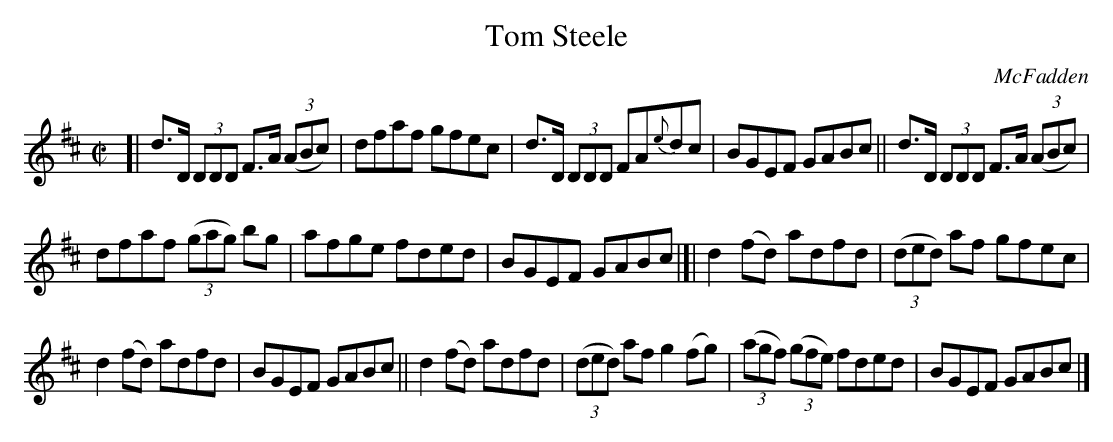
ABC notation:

X:1
T: Tom Steele
O: McFadden
M: C|
L: 1/8
K: D
[|\
d>D (3DDD F>A (3(ABc) | dfaf gfec |\
d>D (3DDD FA{e}dc | BGEF GABc ||\
d>D (3DDD F>A (3(ABc) |
dfaf (3(gag) bg | afge fded | BGEF GABc |[|\
d2(fd) adfd | (3(ded) af gfec |
d2(fd) adfd | BGEF GABc ||\
d2(fd) adfd | (3(ded) af g2(fg) |\
(3(agf) (3(gfe) fded | BGEF GABc |]
